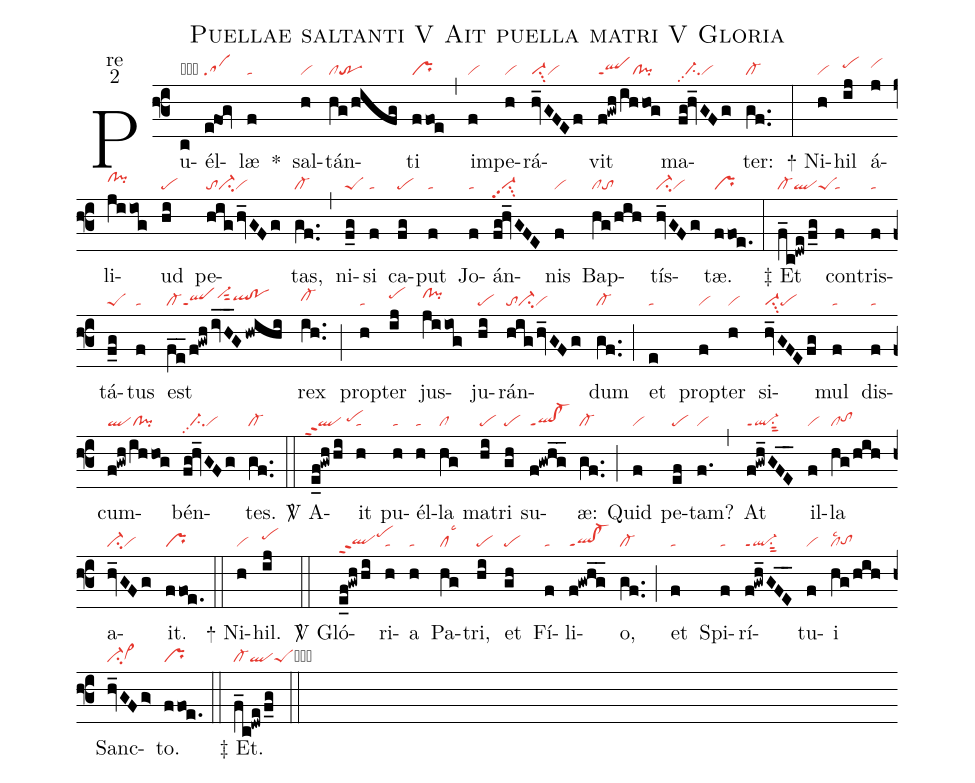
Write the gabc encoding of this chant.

name:Puellae saltanti V Ait puella matri V Gloria;
office-part:re;
mode:2;
nabc-lines:1;
%%
(f3) Pu(c|obta)él(e@fog|sa)læ(f|ta) <sp>*</sp>() sal(h|vi)tán(hg/hifg|cltr)ti(ffoe|pr) (,) im(f|vi)pe(h|vi)rá(hv_GFEf|vi-su3vi)vit(f!gwh/ihhog|qlppt1cl!pi) ma(fg!hv_GFg|//ci-pp2vi)ter:(gf..|cl-) (:)

<sp>+</sp> Ni(h|vi)hil(ij|pehi) á(j|vihi)li(jiiog|clhi!pihi)ud(hi|pe) pe(highv_GFg|toci-vi)tas,(gf..|cl-) (,) ni(f_g|peS)si(f|ta) ca(fg|pe)put(f|ta) Jo(f|ta)án(fg!hv_GFE|vi-su3pp2)nis(f|vi) Bap(hg/hih|clto)tís(hv_GFg|ci-vi)tæ.(ffoe.|pr) (:)

<sp>‡</sp> Et(f_c!dwe/f_g|cl-qlpeS) con(f|ta)tris(f|ta)tá(f_g|peS)tus(f|ta) est(f_e_/f!gwh/iv_H_G/hwihi|cl-qlppt1vi-hisut2qlhh!pohh) rex(ih..|cl-hh) (;) prop(h|ta)ter(ij|pehi) jus(jiiog|clhi!pihi)ju(hi|pe)rán(highv_GFg|toci-vi)dum(gf..|cl-) (;) et(e|ta) prop(f|vi)ter(h|vi) si(hv_GFEfg|vi-su3pe)mul(f|ta) dis(f|ta)cum(f!gwh/ihhog|qlcl!pi)bén(fg!hv_GFg|//ci-pp2vi)tes.(gf..|cl-) (::)

<sp>V/</sp> A(e_f!gwhhi|``qlppt2/pehh)it(h|ta) pu(h|ta)él(h|ta)la(hg|cl) ma(hi|pe)tri(gh|pe) su(f!gwhg__|ql!cl-ppt1)æ:(gf..|cl-) (;) Quid(f|vi) pe(ef|pe)tam?(f.|vi) (,) At(f!gwh_GF_E_|ql-ppt1su1sut2) il(f|vi)la(hg/hih|cltohh) a(hv_GFg|ci-vi)it.(ffoe.|pr) (::)

<sp>+</sp> Ni(h|vi)hil.(ij|pehi) (::)

<sp>V/</sp> Gló(e_f!gwh/hi|qlhgppt2pehj)ri(h|ta)a(h|ta) Pa(hg|cllsc3)tri,(hi|pe) et(gh|pe) Fí(f|ta)li(f!gwhg__|ql!cl-ppt1)o,(gf..|cl-) (;) et(f|ta) Spi(f|ta)rí(f!gwh_GFE__|ql-ppt1su1sut2)tu(f|vi)i(hg/hih|cllsc2tohg) Sanc(hv_GFg>|ci-vi>hg)to.(ffoe.|pr) (::)

<sp>‡</sp> Et.(f_c!dwe/f_g|cl-qlpeScb) (::)
